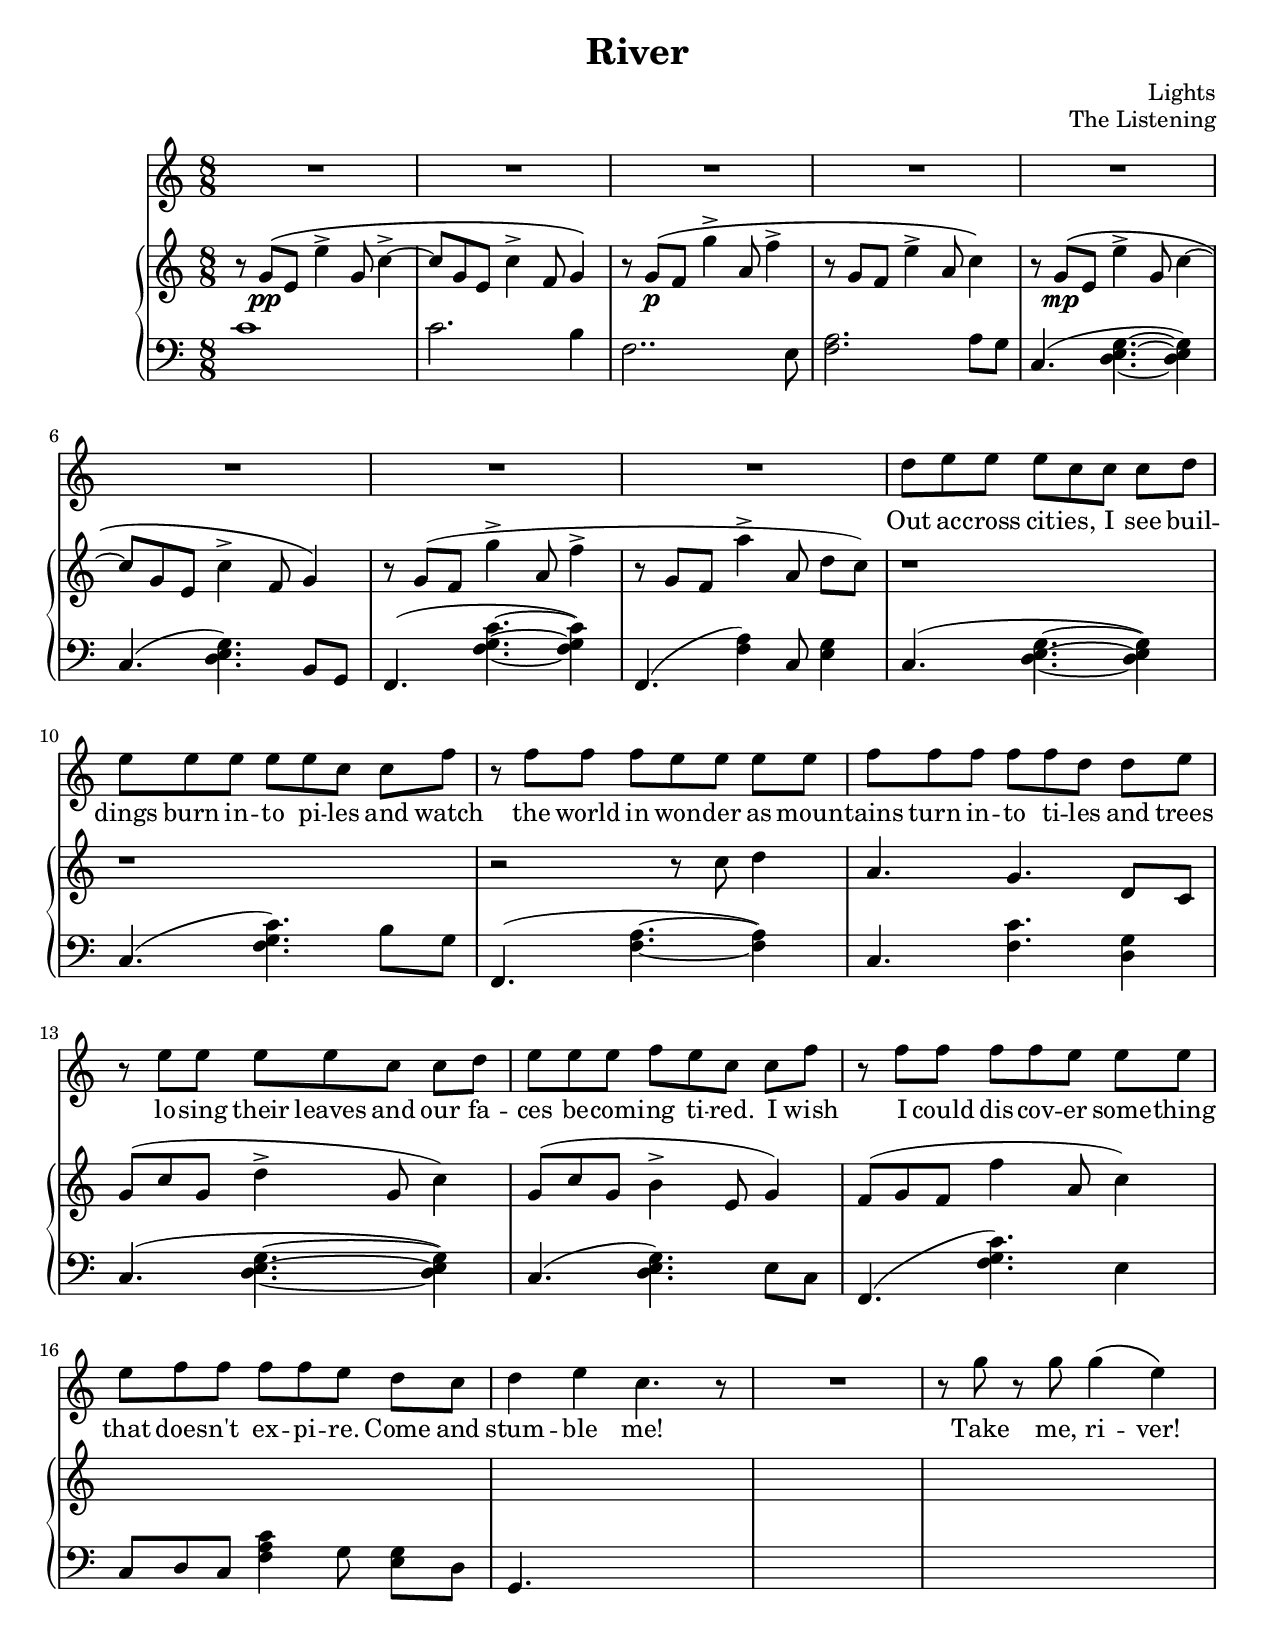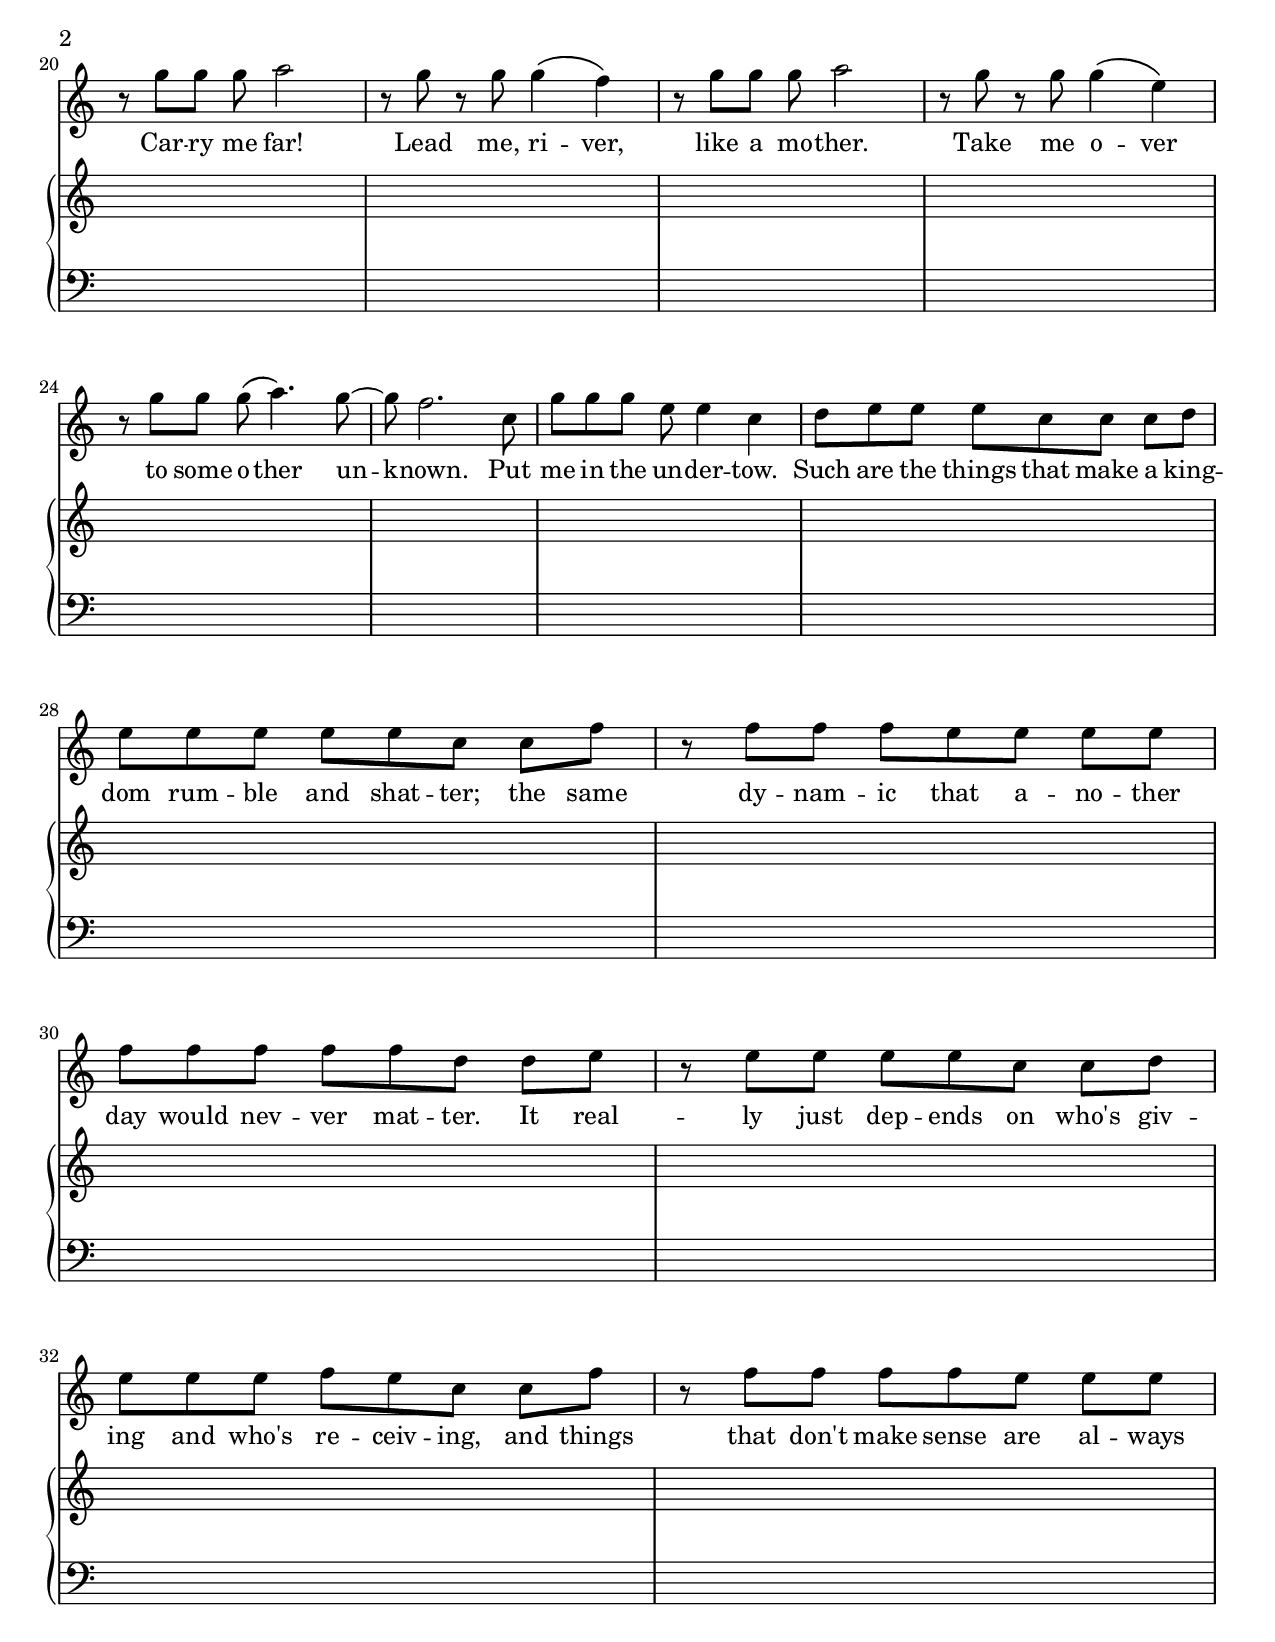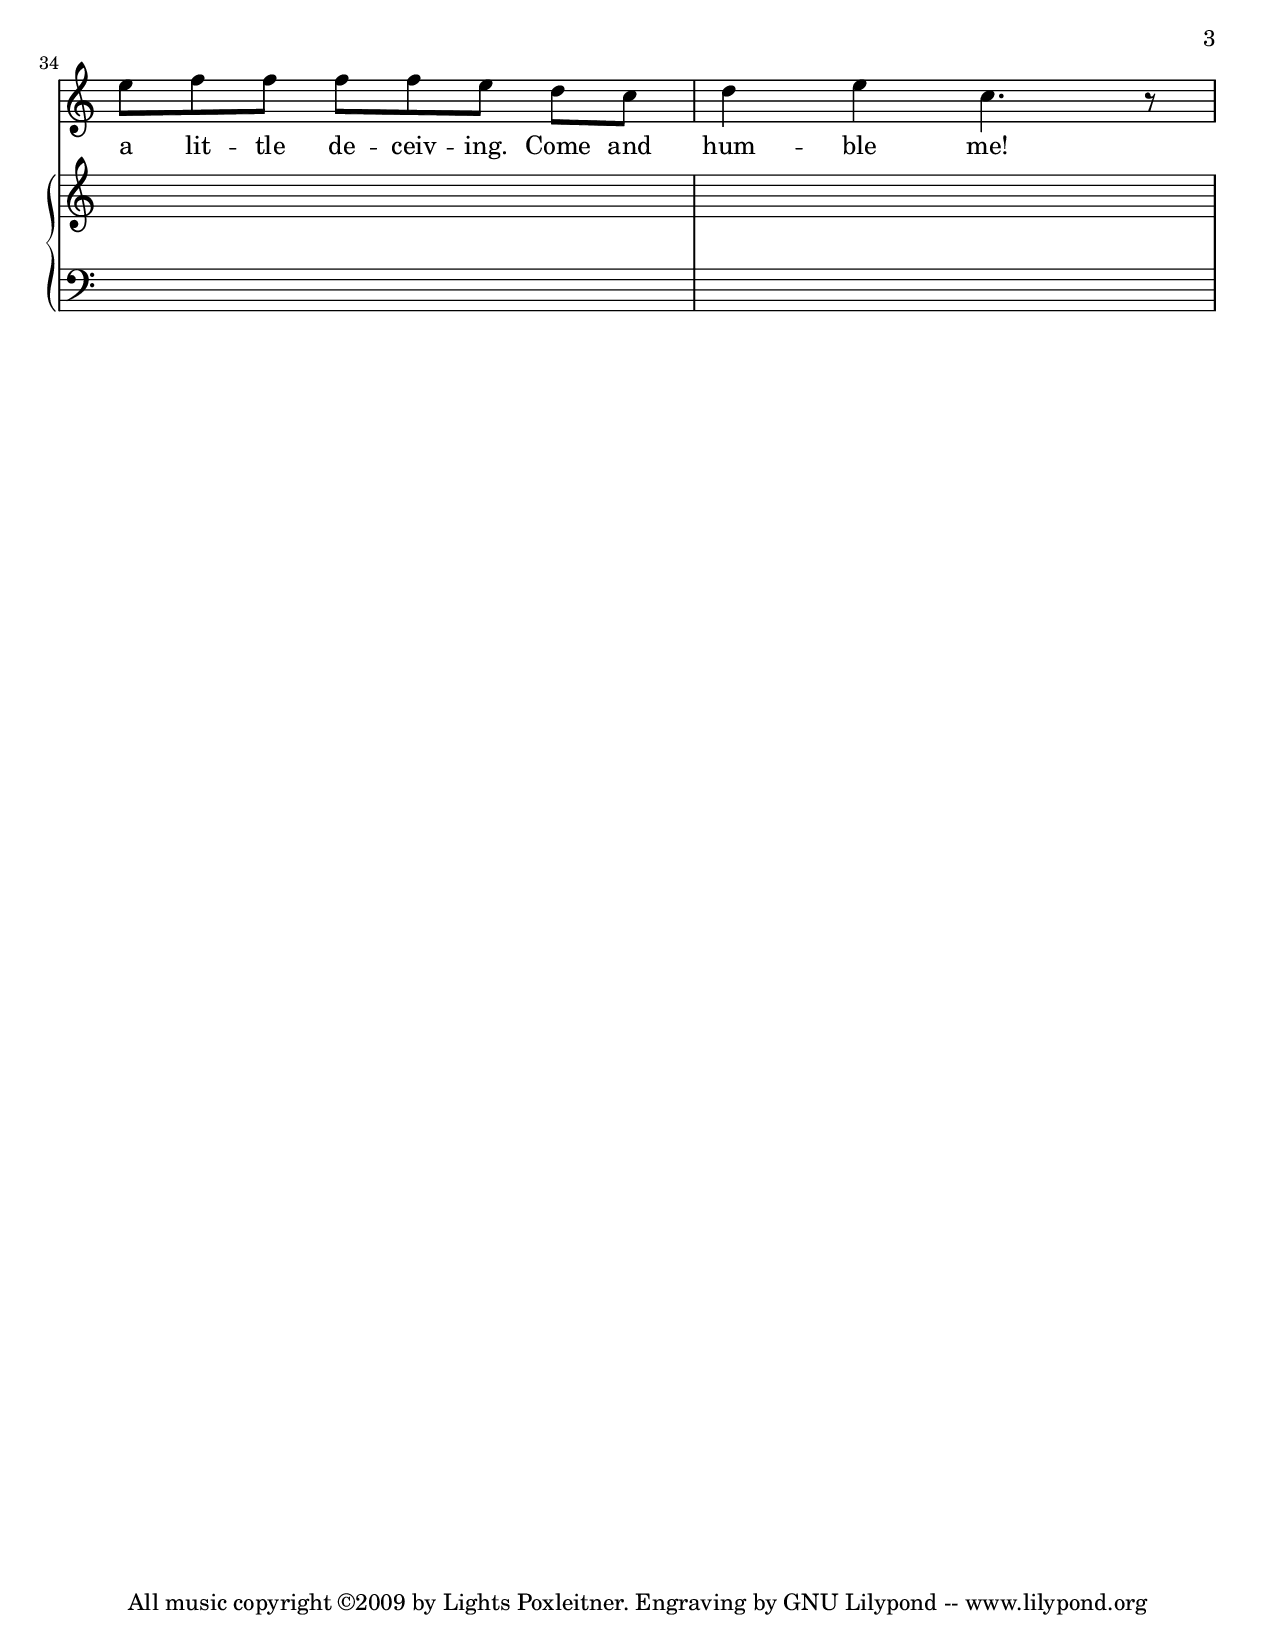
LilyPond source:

\version "2.12.1"

%{

          888      8888888 .d8888b.  888    888 88888888888 .d8888b.
          888        888  d88P  Y88b 888    888     888    d88P  Y88b
          888        888  888    888 888    888     888    Y88b.
          888        888  888        8888888888     888     "Y888b.
          888        888  888  88888 888    888     888        "Y88b.
          888        888  888    888 888    888     888          "888
          888        888  Y88b  d88P 888    888     888    Y88b  d88P
          88888888 8888888 "Y8888P88 888    888     888     "Y8888P"

                                     River
                                 The Listening

                   Composed and arranged by Lights Poxleitner
                  Arranged for vocals and piano just for you!

    Idea for river ending:
        C               Gm or Ees or Bes?    F
    Put me in the un -- der --               tow (with a tr. at the end- B C B G
                                             B C B G\rit B C B G B C B G D)
%}

% Lyrics graciously provided by
% http://www.iamlights.com/discography/album/listening/river
RiverChorustext = \lyricmode {
  Take me, ri -- ver!
  Car -- ry me far!
  Lead me, ri -- ver,
  like a mo -- ther. % I'm tempted to make a 'your mom' joke, but I hate those.
                     % ...Naaah.
  Take me o -- ver
  to some o -- ther un -- known.
  Put me in the un -- der -- tow.
}
RiverText = \lyricmode {
  %{ 
    I've got a lov -- e -- ly bunch of co -- co -- nuts,
    There they are a- stan -- ding in a row!
    Big ones, small ones, some as big as your head...
  %} 
  % ...no, that doesn't seem right, maybe I should listen to it more closely.

  Out ac -- cross cit -- ies, I see 
  buil -- dings burn in -- to pi -- les
  and watch the world in won -- der as 
  moun -- tains turn in -- to ti -- les

  and trees lo -- sing their leaves and our 
  fa -- ces be -- com -- ing ti -- red.
  I wish I could dis -- cov -- er 
  some -- thing that does -- n't ex -- pi -- re.

  Come and stum -- ble me!

  \RiverChorustext

  Such are the things that make a 
  king -- dom rum -- ble and shat -- ter;
  the same dy -- nam -- ic that
  a -- no -- ther day would nev -- ver mat -- ter.
  It real -- ly just dep -- ends on who's 
  giv -- ing and who's re -- ceiv -- ing,
  and things that don't make sense are 
  al -- ways a lit -- tle de -- ceiv -- ing.

  Come and hum -- ble me!

  \RiverChorustext

  I wan -- na go where you're go -- ing;
  a fol -- low -- er fol -- low -- ing.
  Chan -- ging, but ne -- ver changed.
  Claim -- ing, but ne -- ver claimed.
  % In that part, she sings 'the never' but all sources say 'but never'. Which
  % one is it? ONLY LIGHTS KNOWS, MUAHAHAHA. This is why this is unnoficial
  % music, yo.

  \RiverChorustext
}

RiverVoiceA = \relative c'' {
  % Out 
  d8 e e e c c c d |
  
  % -dings
  e8 e e e e c c f |

  % r watch
  r8 f f f e e e e |

  % -mountains
  f8 f f f f d d e |

  %  r losing
  r8 e e e e c c d |

  % -faces
  e8 e e f e c c f |

  % I could
  r8 f f f f e e e |

  % that doesn't
  e8 f f f f e d c |

  % stumble me
  d4 e c4. r8 |
}

RiverVoiceChorus = \relative c'' {
  % Take
  r8 g'8 r8 g g4\( e4\) |

  % Carry me far!
  r8 g g g a2 |

  % Lead
  r8 g r g g4\( f\) |

  % Like a mother!
  r8 g g g a2 |

  % Take 
  r8 g r g g4\( e\) |

  % To some other unknown!
  r8 g g g\( a4. \)  g8 ~ |

  % -known! Pull 
  g8 f2. c8 |

  % me in the undertow!
  g'8 g g e e4 c |
}

RiverVoiceSlow = \relative c' {
  % wanna go
  e8 e d4 c4 a8 e ~ |

  % -ing
  e8 d2 r4 c8 |

  % follower follow-
  e4 d c a8 e ~ |

  % -following
  e8 c2. r8 |

  % Changing
  d4 c c8 d a a ~ |

  % -changed.
  a4 r2. |

  % Claiming
  e4 d c8 e d d ~ |
  
  % -claimed!
}

%%%%%%%%%%%%%%%%%%%
\parallelMusic #'(RiverIntroRH RiverIntroLH) {
  % Intro
  r8 g'\pp\( e e'4-> g,8 c4-> ~ |
  c'1 |

  c8 g e c'4-> f,8 g4\) ~ |
  c2.             b4 |

  r8 g\p\( f g'4-> a,8 f'4-> ~ |
  f2..              e8 |

  r8 g, f e'4-> a,8 c4\) |
  <f a>2.        a8 g8 |

  % --
  r8 g\mp\( e e'4-> g,8 c4 ~ |
  c,4.( ~ <d e g>4. ~ <d e g>4) |

  c8 g e c'4-> f,8 g4\) ~ |
  c4.( <d e g>4.) b8 g |

  r8 g( f g'4-> a,8 f'4-> ~ |
  f4.( <f' g c>4. ~ <f g c>4) |

  r8 g, f a'4-> a,8 d c) |
  f,4.( <f' a>4) c8 <e g>4 |
}

\parallelMusic #'(RiverRHA RiverLHA) {
  % Out across
  r1 |
  c4.( <d e g>4. ~ <d e g>4) |

  % I see buildings
  r1 |
  c4.( <f g c>4.) b8 g |

  % .. the world
  r2 r8 c8 d4 |
  f,4.( <f' a>4. ~ <f a>4) |

  % -tains turn in to tiles
  a4. g4. d8 c |
  c4. <f c'>4. <d g>4 |

  % losing their leaves
  % odd timing here, but I think I like that. I'll probably change it when I get
  % home though. No piano with me.
  g'8( c g d'4-> g,8 c4) |
  c4.( <d e g>4. ~ <d e g>4)|

  % faces becoming tired.
  g8( c g b4-> e,8 g4) |
  c4.( <d e g>4.) e8 c |

  % I could discover
  f8( g f f'4 a,8 c4) |
  f,4.( <f' g c>4.) e4 |

  % that doesn't expire
  s1 |
  c8 d c <f a c>4 g8 <e g> d |

  % stumble me!
  s1 |
  g,4. s4. s4|

  s1*2 \break | s1*2 \break |
  s1*4 \break|
  s1*4 \break|
  s1*4 \break|
  s1*4 \break|
  s1*4 \break|
  s1*4 \break|
  s1*4 \break|
  s1*4 \break|

}

%%%%%%%%%%%%%%%%%%%%%%%%%%%%%%
RiverLyricNotes = \relative c'' {
  R1 * 8
  \RiverVoiceA
  R1
  \RiverVoiceChorus
  \RiverVoiceA
  % R1
  % \RiverVoiceChorus
  % \RiverVoiceSlow
  % \RiverVoiceChorus
}

RiverPianoRH = {
  \relative c' {
    \RiverIntroRH
    \RiverRHA
  }
}
RiverPianoLH = {
  \relative c {
    \RiverIntroLH
    \RiverLHA
  }
}



%%%%%%%%%%%%%%%%%%%%%%%
% This file just has the structure and layout. Check out the actual notes
% in river.ly

\header {
  title         = "River"
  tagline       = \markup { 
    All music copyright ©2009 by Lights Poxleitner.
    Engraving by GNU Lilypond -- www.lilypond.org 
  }
  composer      = "Lights"
  %arranger      = "gcr"
  opus          = "The Listening"
  %instrument    = "Piano"
}
#(set-default-paper-size "letter")

%%%%%%%%%%%%%%%%%%%%%%%%
\score { <<
  \new Staff = "lyrics" <<
    % uncomment below to add bar numbers at every measure.
    %\override Score.BarNumber #'break-visibility = #end-of-line-invisible

    % Each measure should consist of eight 8th notes, hence 8/8
    \time 8/8
    %\tempo 4. = 60

    \key c \major
    \new Voice = "lights"  {
      \RiverLyricNotes
    }
    \new Lyrics \lyricsto "lights" {
      \RiverText
    }

    \new PianoStaff  = "piano" \with { connectArpeggios = ##t } <<
      \new Staff = "upper" {
        \key c \major
        \clef treble
        \RiverPianoRH
      }
      \new Staff = "lower" {
        \key c \major
        \clef bass
        \RiverPianoLH
      }
    >>
  >>
>> }
